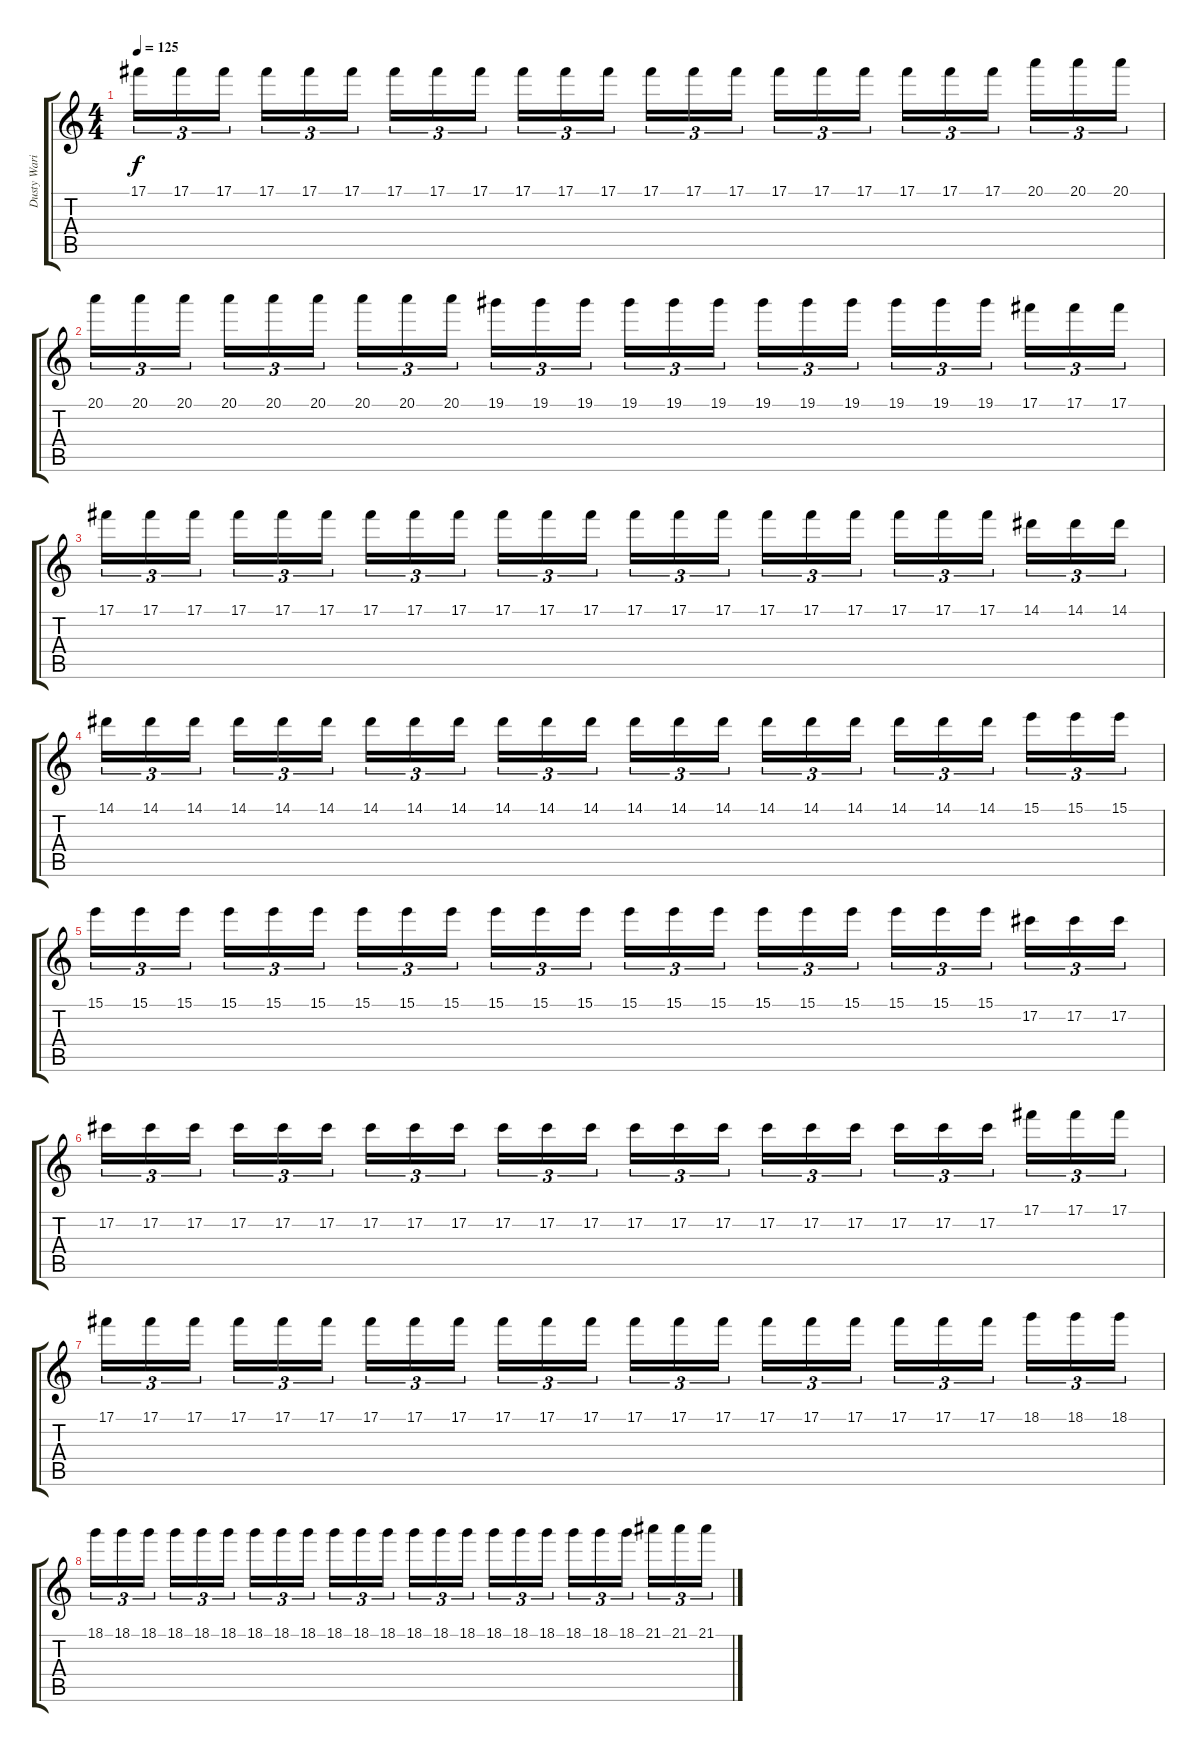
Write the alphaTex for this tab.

\track ("Dusty Waring - Lead" "Dusty Wari") {instrument distortionguitar}
\staff {score tabs}
\tuning (Db4 Ab3 E3 B2 Gb2 Db2) {hide}
\ts (4 4)
\tempo 125
\clef g2
\ks c
17.1.16{tu (3 2) dy f} 17.1.16{tu (3 2)} 17.1.16{tu (3 2) beam splitsecondary} 17.1.16{tu (3 2)} 17.1.16{tu (3 2)} 17.1.16{tu (3 2)} 17.1.16{tu (3 2)} 17.1.16{tu (3 2)} 17.1.16{tu (3 2) beam splitsecondary} 17.1.16{tu (3 2)} 17.1.16{tu (3 2)} 17.1.16{tu (3 2)} 17.1.16{tu (3 2)} 17.1.16{tu (3 2)} 17.1.16{tu (3 2) beam splitsecondary} 17.1.16{tu (3 2)} 17.1.16{tu (3 2)} 17.1.16{tu (3 2)} 17.1.16{tu (3 2)} 17.1.16{tu (3 2)} 17.1.16{tu (3 2) beam splitsecondary} 20.1.16{tu (3 2)} 20.1.16{tu (3 2)} 20.1.16{tu (3 2)} |
20.1.16{tu (3 2)} 20.1.16{tu (3 2)} 20.1.16{tu (3 2) beam splitsecondary} 20.1.16{tu (3 2)} 20.1.16{tu (3 2)} 20.1.16{tu (3 2)} 20.1.16{tu (3 2)} 20.1.16{tu (3 2)} 20.1.16{tu (3 2) beam splitsecondary} 19.1.16{tu (3 2)} 19.1.16{tu (3 2)} 19.1.16{tu (3 2)} 19.1.16{tu (3 2)} 19.1.16{tu (3 2)} 19.1.16{tu (3 2) beam splitsecondary} 19.1.16{tu (3 2)} 19.1.16{tu (3 2)} 19.1.16{tu (3 2)} 19.1.16{tu (3 2)} 19.1.16{tu (3 2)} 19.1.16{tu (3 2) beam splitsecondary} 17.1.16{tu (3 2)} 17.1.16{tu (3 2)} 17.1.16{tu (3 2)} |
17.1.16{tu (3 2)} 17.1.16{tu (3 2)} 17.1.16{tu (3 2) beam splitsecondary} 17.1.16{tu (3 2)} 17.1.16{tu (3 2)} 17.1.16{tu (3 2)} 17.1.16{tu (3 2)} 17.1.16{tu (3 2)} 17.1.16{tu (3 2) beam splitsecondary} 17.1.16{tu (3 2)} 17.1.16{tu (3 2)} 17.1.16{tu (3 2)} 17.1.16{tu (3 2)} 17.1.16{tu (3 2)} 17.1.16{tu (3 2) beam splitsecondary} 17.1.16{tu (3 2)} 17.1.16{tu (3 2)} 17.1.16{tu (3 2)} 17.1.16{tu (3 2)} 17.1.16{tu (3 2)} 17.1.16{tu (3 2) beam splitsecondary} 14.1.16{tu (3 2)} 14.1.16{tu (3 2)} 14.1.16{tu (3 2)} |
14.1.16{tu (3 2)} 14.1.16{tu (3 2)} 14.1.16{tu (3 2) beam splitsecondary} 14.1.16{tu (3 2)} 14.1.16{tu (3 2)} 14.1.16{tu (3 2)} 14.1.16{tu (3 2)} 14.1.16{tu (3 2)} 14.1.16{tu (3 2) beam splitsecondary} 14.1.16{tu (3 2)} 14.1.16{tu (3 2)} 14.1.16{tu (3 2)} 14.1.16{tu (3 2)} 14.1.16{tu (3 2)} 14.1.16{tu (3 2) beam splitsecondary} 14.1.16{tu (3 2)} 14.1.16{tu (3 2)} 14.1.16{tu (3 2)} 14.1.16{tu (3 2)} 14.1.16{tu (3 2)} 14.1.16{tu (3 2) beam splitsecondary} 15.1.16{tu (3 2)} 15.1.16{tu (3 2)} 15.1.16{tu (3 2)} |
15.1.16{tu (3 2)} 15.1.16{tu (3 2)} 15.1.16{tu (3 2) beam splitsecondary} 15.1.16{tu (3 2)} 15.1.16{tu (3 2)} 15.1.16{tu (3 2)} 15.1.16{tu (3 2)} 15.1.16{tu (3 2)} 15.1.16{tu (3 2) beam splitsecondary} 15.1.16{tu (3 2)} 15.1.16{tu (3 2)} 15.1.16{tu (3 2)} 15.1.16{tu (3 2)} 15.1.16{tu (3 2)} 15.1.16{tu (3 2) beam splitsecondary} 15.1.16{tu (3 2)} 15.1.16{tu (3 2)} 15.1.16{tu (3 2)} 15.1.16{tu (3 2)} 15.1.16{tu (3 2)} 15.1.16{tu (3 2) beam splitsecondary} 17.2.16{tu (3 2)} 17.2.16{tu (3 2)} 17.2.16{tu (3 2)} |
17.2.16{tu (3 2)} 17.2.16{tu (3 2)} 17.2.16{tu (3 2) beam splitsecondary} 17.2.16{tu (3 2)} 17.2.16{tu (3 2)} 17.2.16{tu (3 2)} 17.2.16{tu (3 2)} 17.2.16{tu (3 2)} 17.2.16{tu (3 2) beam splitsecondary} 17.2.16{tu (3 2)} 17.2.16{tu (3 2)} 17.2.16{tu (3 2)} 17.2.16{tu (3 2)} 17.2.16{tu (3 2)} 17.2.16{tu (3 2) beam splitsecondary} 17.2.16{tu (3 2)} 17.2.16{tu (3 2)} 17.2.16{tu (3 2)} 17.2.16{tu (3 2)} 17.2.16{tu (3 2)} 17.2.16{tu (3 2) beam splitsecondary} 17.1.16{tu (3 2)} 17.1.16{tu (3 2)} 17.1.16{tu (3 2)} |
17.1.16{tu (3 2)} 17.1.16{tu (3 2)} 17.1.16{tu (3 2) beam splitsecondary} 17.1.16{tu (3 2)} 17.1.16{tu (3 2)} 17.1.16{tu (3 2)} 17.1.16{tu (3 2)} 17.1.16{tu (3 2)} 17.1.16{tu (3 2) beam splitsecondary} 17.1.16{tu (3 2)} 17.1.16{tu (3 2)} 17.1.16{tu (3 2)} 17.1.16{tu (3 2)} 17.1.16{tu (3 2)} 17.1.16{tu (3 2) beam splitsecondary} 17.1.16{tu (3 2)} 17.1.16{tu (3 2)} 17.1.16{tu (3 2)} 17.1.16{tu (3 2)} 17.1.16{tu (3 2)} 17.1.16{tu (3 2) beam splitsecondary} 18.1.16{tu (3 2)} 18.1.16{tu (3 2)} 18.1.16{tu (3 2)} |
18.1.16{tu (3 2)} 18.1.16{tu (3 2)} 18.1.16{tu (3 2) beam splitsecondary} 18.1.16{tu (3 2)} 18.1.16{tu (3 2)} 18.1.16{tu (3 2)} 18.1.16{tu (3 2)} 18.1.16{tu (3 2)} 18.1.16{tu (3 2) beam splitsecondary} 18.1.16{tu (3 2)} 18.1.16{tu (3 2)} 18.1.16{tu (3 2)} 18.1.16{tu (3 2)} 18.1.16{tu (3 2)} 18.1.16{tu (3 2) beam splitsecondary} 18.1.16{tu (3 2)} 18.1.16{tu (3 2)} 18.1.16{tu (3 2)} 18.1.16{tu (3 2)} 18.1.16{tu (3 2)} 18.1.16{tu (3 2) beam splitsecondary} 21.1.16{tu (3 2)} 21.1.16{tu (3 2)} 21.1.16{tu (3 2)}
